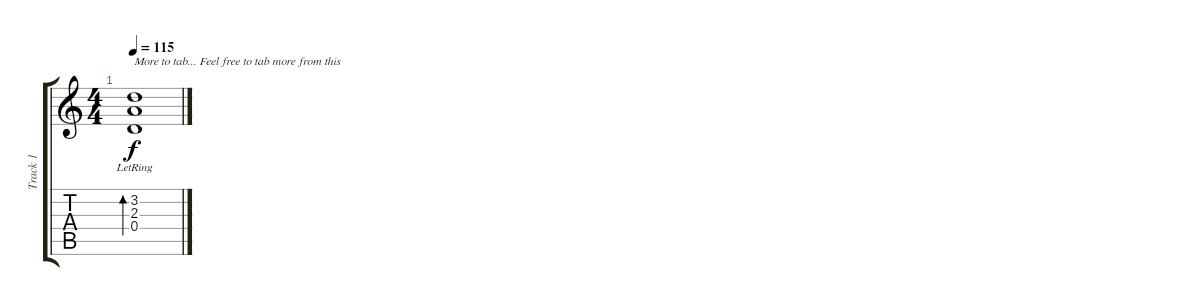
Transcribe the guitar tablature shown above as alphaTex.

\track ("Track 1" "Track 1") {instrument electricguitarclean}
\staff {score tabs}
\tuning (E4 B3 G3 D3 A2 E2) {hide}
\ts (4 4)
\tempo 115
\clef g2
\ks c
(3.2 2.3{lr} 0.4).1{bd 120 txt "More to tab... Feel free to tab more from this" dy f}
